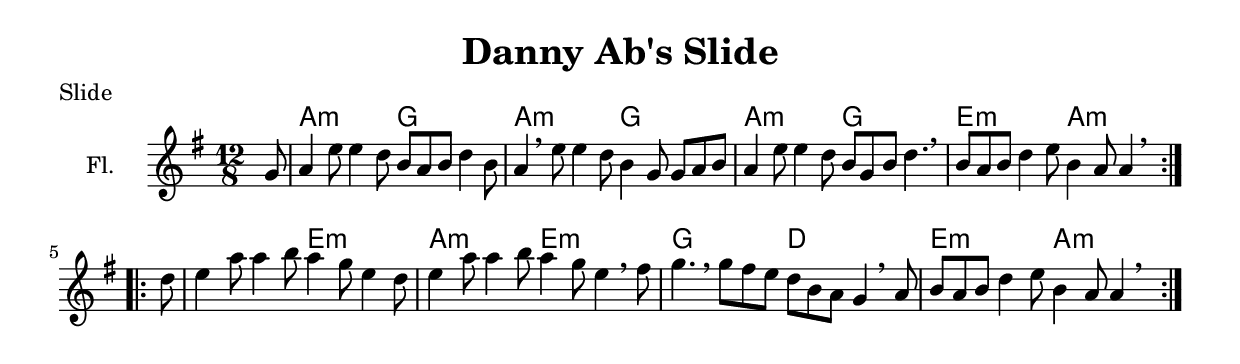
\version "2.19.80"

\header {
  title = "Danny Ab's Slide"
  meter = "Slide"
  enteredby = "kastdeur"
  number = "33"
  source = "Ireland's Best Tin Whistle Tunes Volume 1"
}

global = {
  \key g \major
  \time 12/8
}

bpm = \tempo 4. = 90

fluteA = \relative c'' {
  % Muziek volgt hier.
  g8 |
  a4 e'8 e4 d8 b8 a b d4 b8 |
  a4 \breathe e'8 e4 d8 b4 g8 g8 a b |
  a4 e'8 e4 d8 b8 g b d4. \breathe |
  b8 a b d4 e8 b4 a8 a4 \breathe
}
fluteB = \relative c'' {
  d8 |
  e4 a8 a4 b8 a4 g8 e4 d8 |
  e4 a8 a4 b8 a4 g8 e4 \breathe fis8 |
  g4. \breathe g8 fis e d8 b a g4 \breathe a8 |
  b8 a  b d4 e8 b4 a8 a4 \breathe  
}

flute = \relative c'' {
  \global
  \repeat volta 2 {\partial 8 \fluteA s8}
  \repeat volta 2 {\partial 8 \fluteB s8}
}
chordA = \chordmode {
  s8
  a2.:m g2. a2.:m g2. |
  a2.:m g2. e2.:m a2.:m
}
chordB = \chordmode {
  s8
  a2.:m e2.:m a2.:m e2.:m |
  g2. d2. e2.:m a2.:m
}
chordNames = \chordmode {
  \global
  % Akkoordnamen volgen.
  \repeat volta 2 {\partial 8 \chordA}
  \repeat volta 2 {\partial 8 \chordB}
}

chordsPart = \new ChordNames \with {
  chordChanges = ##t
} \chordNames

flutePart = \new Staff \with {
  instrumentName = "Fl."
  midiInstrument = "flute"
} \flute

\score {
  <<
    \chordsPart
    \flutePart
  >>
  \layout { }
}
\score {
  \unfoldRepeats \removeWithTag #'midiRemove <<
    \chordsPart
    \flutePart
  >>
  \midi {
	\bpm
  }
}
